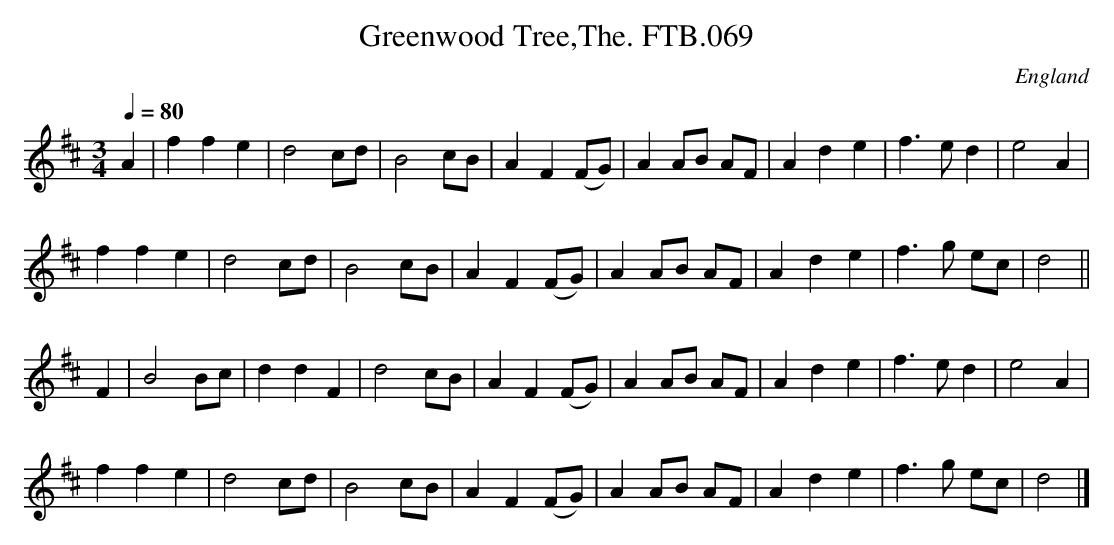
X:1
T:Greenwood Tree,The. FTB.069
M:3/4
L:1/4
Q:80
O:England
K:D major
A|ffe|d2c/d/|B2c/B/|AF(F/G/)|AA/B/ A/F/|Ade|f>ed|e2A|
ffe|d2c/d/|B2c/B/|AF(F/G/)|AA/B/ A/F/|Ade|f>g e/c/|d2||
F|B2B/c/|ddF|d2c/B/|AF(F/G/)|AA/B/ A/F/|Ade|f>ed|e2A|
ffe|d2c/d/|B2c/B/|AF(F/G/)|AA/B/ A/F/|Ade|f>g e/c/|d2|]
